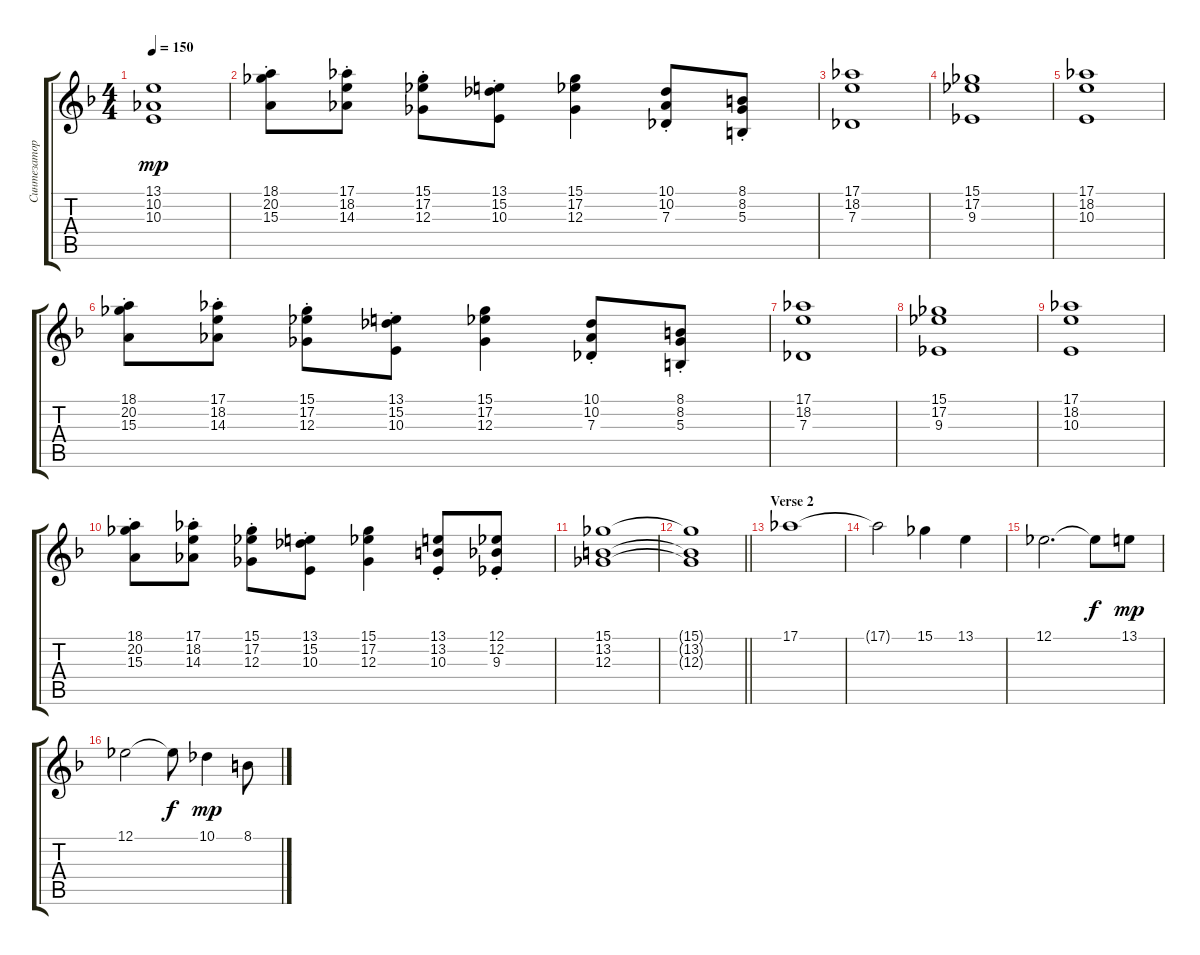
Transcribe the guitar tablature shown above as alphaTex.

\track ("Синтезатор" "Синтезатор") {instrument churchorgan}
\staff {score tabs}
\tuning (Eb4 Bb3 Gb3 Db3 Ab2 Eb2) {hide}
\ts (4 4)
\tempo 150
\clef g2
\ks dminor
(13.1 10.2 10.3).1{dy mp} |
(18.1{st} 20.2{st} 15.3{st}).8 (17.1{st} 18.2{st} 14.3{st}).8 (15.1{st} 17.2{st} 12.3{st}).8 (13.1{st} 15.2{st} 10.3{st}).8 (15.1 17.2 12.3).4 (10.1{st} 10.2{st} 7.3{st}).8 (8.1{st} 8.2{st} 5.3{st}).8 |
(17.1 18.2 7.3).1 |
(15.1 17.2 9.3).1 |
(17.1 18.2 10.3).1 |
(18.1{st} 20.2{st} 15.3{st}).8 (17.1{st} 18.2{st} 14.3{st}).8 (15.1{st} 17.2{st} 12.3{st}).8 (13.1{st} 15.2{st} 10.3{st}).8 (15.1 17.2 12.3).4 (10.1{st} 10.2{st} 7.3{st}).8 (8.1{st} 8.2{st} 5.3{st}).8 |
(17.1 18.2 7.3).1 |
(15.1 17.2 9.3).1 |
(17.1 18.2 10.3).1 |
(18.1{st} 20.2{st} 15.3{st}).8 (17.1{st} 18.2{st} 14.3{st}).8 (15.1{st} 17.2{st} 12.3{st}).8 (13.1{st} 15.2{st} 10.3{st}).8 (15.1 17.2 12.3).4 (13.1{st} 13.2{st} 10.3{st}).8 (12.1{st} 12.2{st} 9.3{st}).8 |
(15.1 13.2 12.3).1 |
\barLineRight lightlight
(15.1{t} 13.2{t} 12.3{t}).1 |
\section ("" "Verse 2")
17.1.1{instrument clarinet} |
17.1{t}.2 15.1.4 13.1.4 |
12.1.2{d} 12.1{t}.8{dy f} 13.1.8{dy mp} |
12.1.2 12.1{t}.8{dy f} 10.1.4{dy mp} 8.1.8
